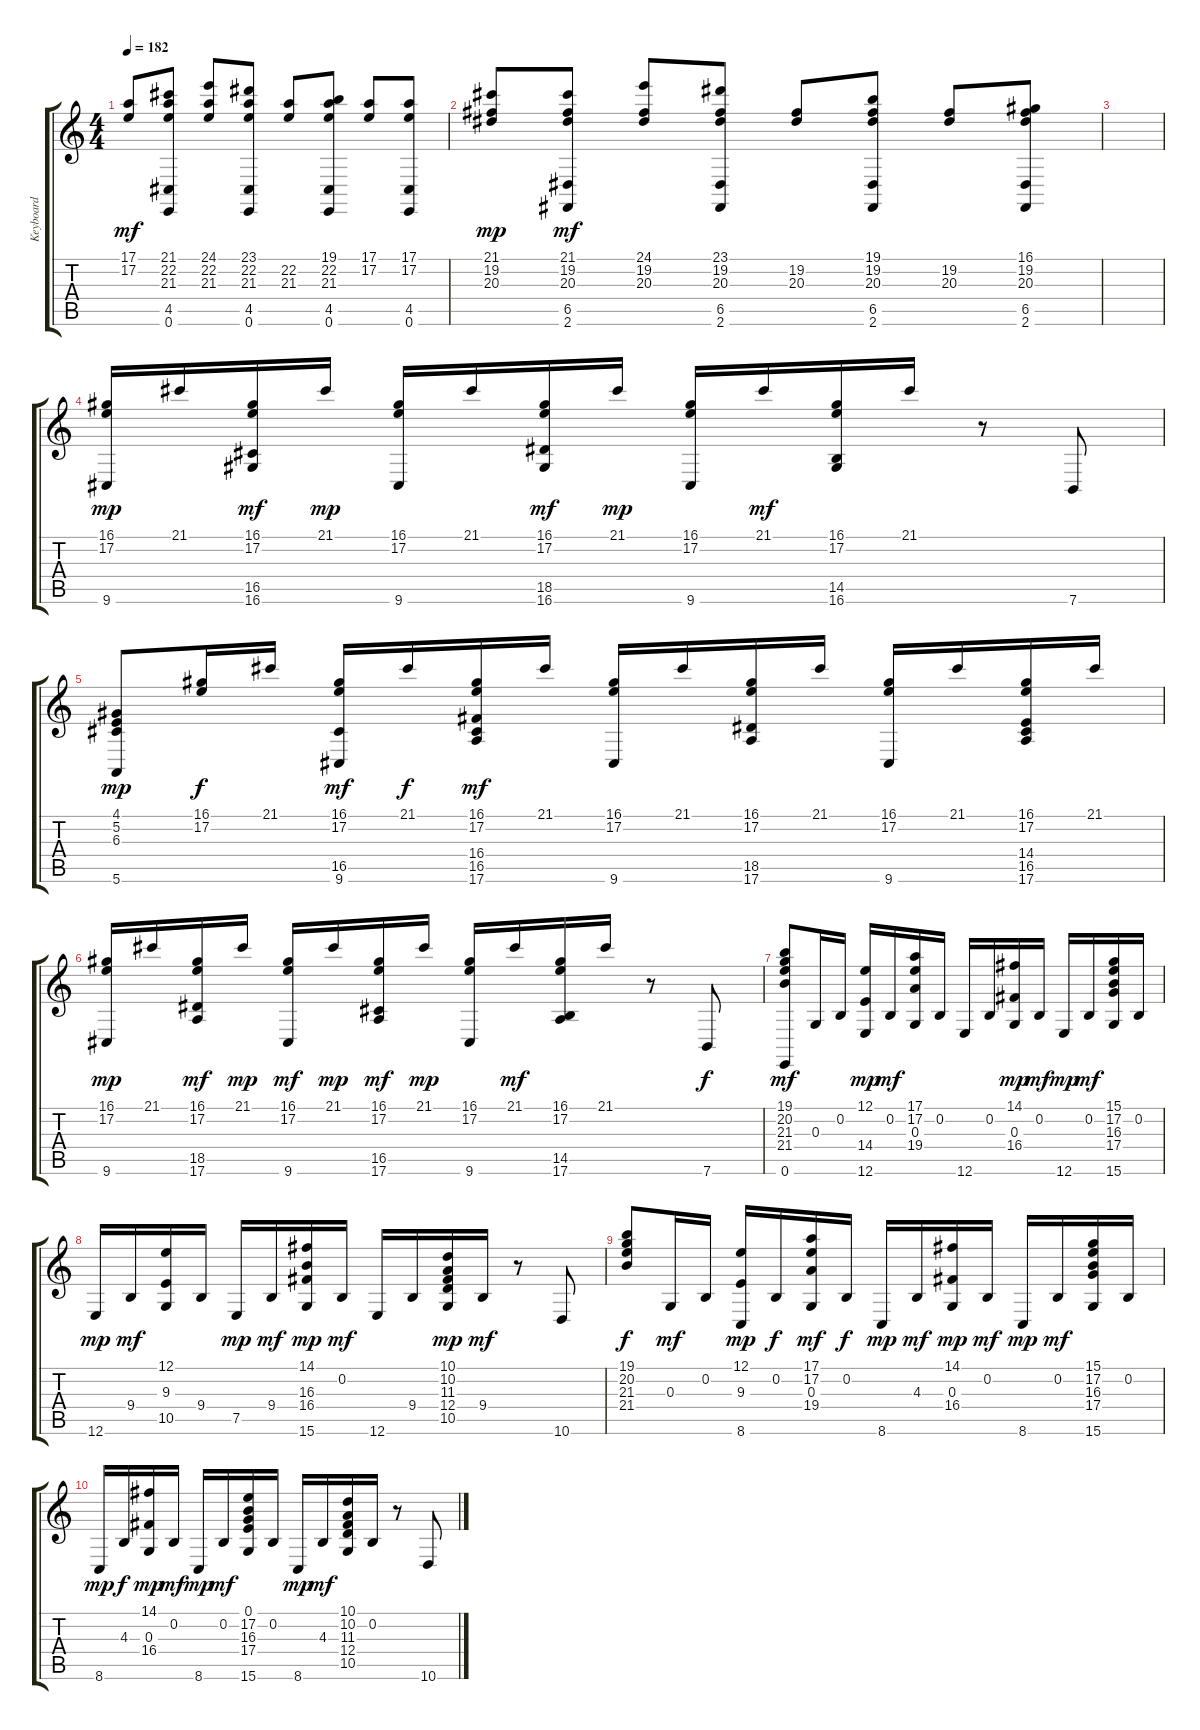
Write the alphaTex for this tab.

\track ("Keyboard" "Keyboard") {instrument acousticgrandpiano}
\staff {score tabs}
\tuning (E4 B3 G3 D3 A2 E2) {hide}
\ts (4 4)
\tempo 182
\clef g2
\ks c
(17.1 17.2).8{dy mf} (21.1 22.2 21.3 4.5 0.6).8 (24.1 22.2 21.3).8 (23.1 22.2 21.3 4.5 0.6).8 (22.2 21.3).8 (19.1 22.2 21.3 4.5 0.6).8 (17.1 17.2).8 (17.1 17.2 4.5 0.6).8 |
(21.1 19.2 20.3).8{dy mp} (21.1 19.2 20.3 6.5 2.6).8{dy mf} (24.1 19.2 20.3).8 (23.1 19.2 20.3 6.5 2.6).8 (19.2 20.3).8 (19.1 19.2 20.3 6.5 2.6).8 (19.2 20.3).8 (16.1 19.2 20.3 6.5 2.6).8 |
|
(16.1 17.2 9.6).16{dy mp} 21.1.16 (16.1 17.2 16.5 16.6).16{dy mf} 21.1.16{dy mp} (16.1 17.2 9.6).16 21.1.16 (16.1 17.2 18.5 16.6).16{dy mf} 21.1.16{dy mp} (16.1 17.2 9.6).16 21.1.16{dy mf} (16.1 17.2 14.5 16.6).16 21.1.16 r.8 7.6.8 |
(4.1 5.2 6.3 5.6).8{dy mp} (16.1 17.2).16{dy f} 21.1.16 (16.1 17.2 16.5 9.6).16{dy mf} 21.1.16{dy f} (16.1 17.2 16.4 16.5 17.6).16{dy mf} 21.1.16 (16.1 17.2 9.6).16 21.1.16 (16.1 17.2 18.5 17.6).16 21.1.16 (16.1 17.2 9.6).16 21.1.16 (16.1 17.2 14.4 16.5 17.6).16 21.1.16 |
(16.1 17.2 9.6).16{dy mp} 21.1.16 (16.1 17.2 18.5 17.6).16{dy mf} 21.1.16{dy mp} (16.1 17.2 9.6).16{dy mf} 21.1.16{dy mp} (16.1 17.2 16.5 17.6).16{dy mf} 21.1.16{dy mp} (16.1 17.2 9.6).16 21.1.16{dy mf} (16.1 17.2 14.5 17.6).16 21.1.16 r.8 7.6.8{dy f} |
(19.1 20.2 21.3 21.4 0.6).8{dy mf} 0.3.16 0.2.16 (12.1 14.4 12.6).16{dy mp} 0.2.16{dy mf} (17.1 17.2 0.3 19.4).16 0.2.16 12.6.16 0.2.16 (14.1 0.3 16.4).16{dy mp} 0.2.16{dy mf} 12.6.16{dy mp} 0.2.16{dy mf} (15.1 17.2 16.3 17.4 15.6).16 0.2.16 |
12.6.16{dy mp} 9.4.16{dy mf} (12.1 9.3 10.5).16 9.4.16 7.5.16{dy mp} 9.4.16{dy mf} (14.1 16.3 16.4 15.6).16{dy mp} 0.2.16{dy mf} 12.6.16 9.4.16 (10.1 10.2 11.3 12.4 10.5).16{dy mp} 9.4.16{dy mf} r.8 10.6.8 |
(19.1 20.2 21.3 21.4).8{dy f} 0.3.16{dy mf} 0.2.16 (12.1 9.3 8.6).16{dy mp} 0.2.16{dy f} (17.1 17.2 0.3 19.4).16{dy mf} 0.2.16{dy f} 8.6.16{dy mp} 4.3.16{dy mf} (14.1 0.3 16.4).16{dy mp} 0.2.16{dy mf} 8.6.16{dy mp} 0.2.16{dy mf} (15.1 17.2 16.3 17.4 15.6).16 0.2.16 |
8.6.16{dy mp} 4.3.16{dy f} (14.1 0.3 16.4).16{dy mp} 0.2.16{dy mf} 8.6.16{dy mp} 0.2.16{dy mf} (0.1 17.2 16.3 17.4 15.6).16 0.2.16 8.6.16{dy mp} 4.3.16{dy mf} (10.1 10.2 11.3 12.4 10.5).16 0.2.16 r.8 10.6.8
